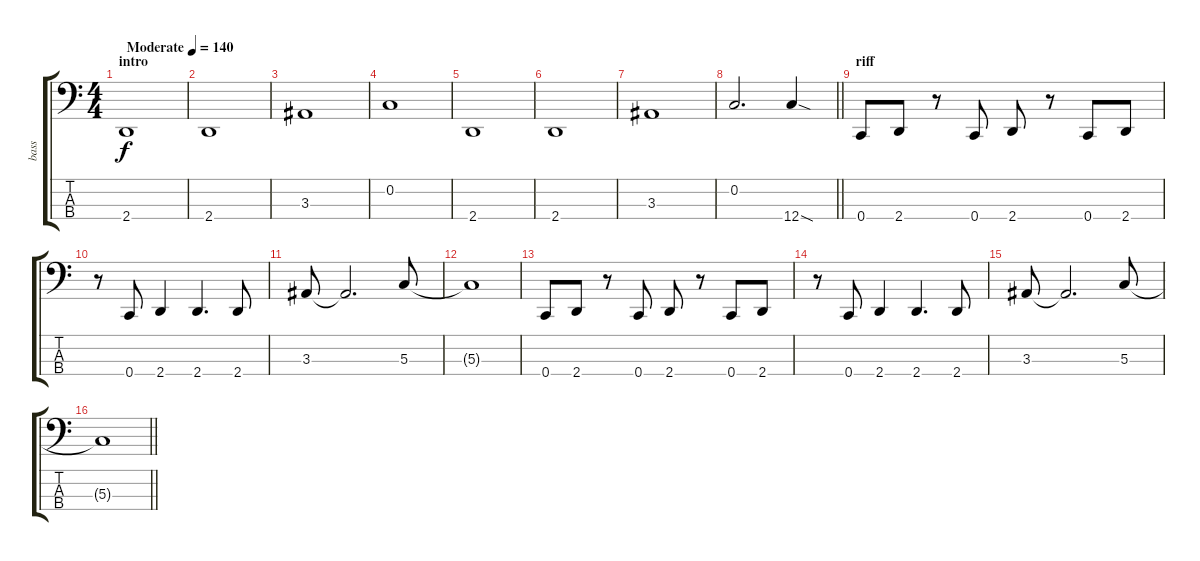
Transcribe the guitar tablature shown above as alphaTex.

\track ("bass" "bass") {instrument electricbassfinger}
\staff {score tabs}
\tuning (F2 C2 G1 C1) {hide}
\ts (4 4)
\section ("" "intro")
\tempo (140 "Moderate")
\clef f4
\ks c
2.4.1{dy f instrument electricbassfinger} |
2.4.1 |
3.3.1 |
0.2.1 |
2.4.1 |
2.4.1 |
3.3.1 |
\barLineRight lightlight
0.2.2{d} 12.4{sod}.4 |
\section ("" "riff")
0.4.8 2.4.8 r.8 0.4.8 2.4.8 r.8 0.4.8 2.4.8 |
r.8 0.4.8 2.4.4 2.4.4{d} 2.4.8 |
3.3.8 3.3{t}.2{d} 5.3.8 |
5.3{t}.1 |
0.4.8 2.4.8 r.8 0.4.8 2.4.8 r.8 0.4.8 2.4.8 |
r.8 0.4.8 2.4.4 2.4.4{d} 2.4.8 |
3.3.8 3.3{t}.2{d} 5.3.8 |
\barLineRight lightlight
5.3{t}.1
